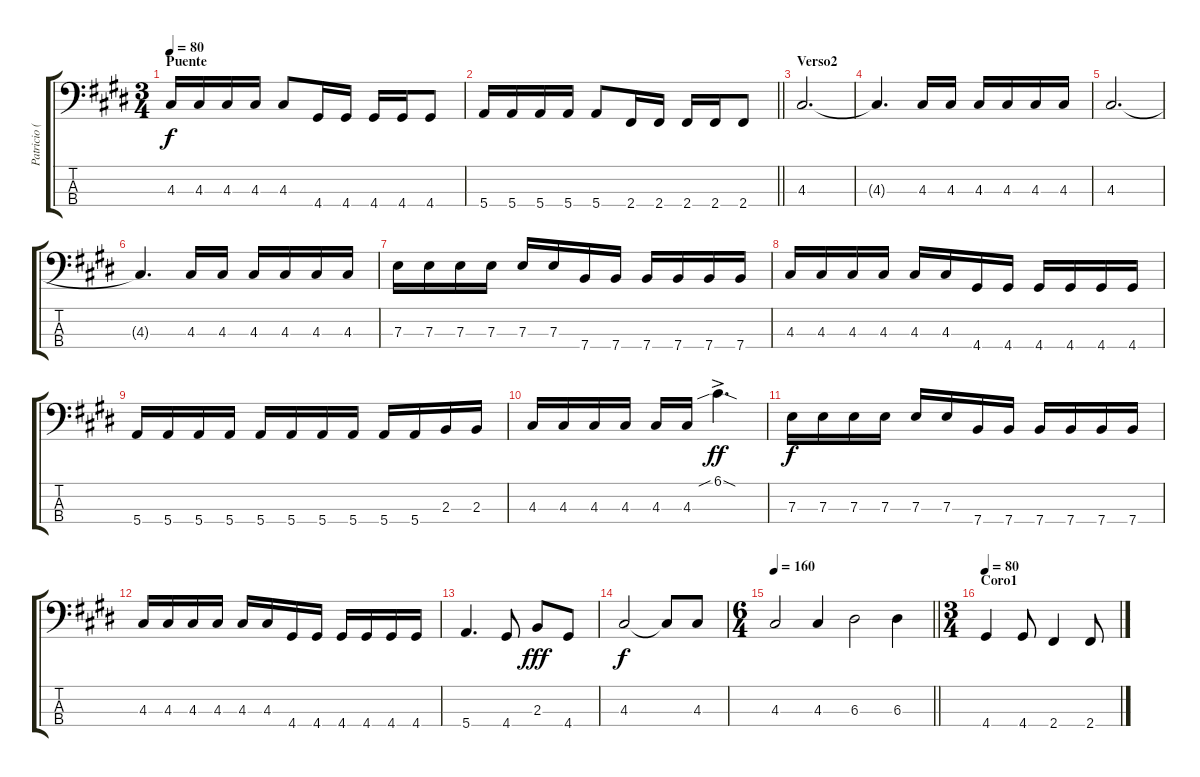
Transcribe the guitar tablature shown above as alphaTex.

\track ("Patricio (Bajo)" "Patricio (") {instrument electricbasspick}
\staff {score tabs}
\tuning (G2 D2 A1 E1) {hide}
\ts (3 4)
\section ("" "Puente")
\tempo 80
\clef f4
\ks c#minor
4.3.16{dy f} 4.3.16 4.3.16 4.3.16 4.3.8 4.4.16 4.4.16 4.4.16 4.4.16 4.4.8 |
\barLineRight lightlight
5.4.16 5.4.16 5.4.16 5.4.16 5.4.8 2.4.16 2.4.16 2.4.16 2.4.16 2.4.8 |
\section ("" "Verso2")
4.3.2{d} |
4.3{t}.4{d} 4.3.16 4.3.16 4.3.16 4.3.16 4.3.16 4.3.16 |
4.3.2{d} |
4.3{t}.4{d} 4.3.16 4.3.16 4.3.16 4.3.16 4.3.16 4.3.16 |
7.3.16 7.3.16 7.3.16 7.3.16 7.3.16 7.3.16 7.4.16 7.4.16 7.4.16 7.4.16 7.4.16 7.4.16 |
4.3.16 4.3.16 4.3.16 4.3.16 4.3.16 4.3.16 4.4.16 4.4.16 4.4.16 4.4.16 4.4.16 4.4.16 |
5.4.16 5.4.16 5.4.16 5.4.16 5.4.16 5.4.16 5.4.16 5.4.16 5.4.16 5.4.16 2.3.16 2.3.16 |
4.3.16 4.3.16 4.3.16 4.3.16 4.3.16 4.3.16 6.1{sib sod ac}.4{d dy ff} |
7.3.16{dy f} 7.3.16 7.3.16 7.3.16 7.3.16 7.3.16 7.4.16 7.4.16 7.4.16 7.4.16 7.4.16 7.4.16 |
4.3.16 4.3.16 4.3.16 4.3.16 4.3.16 4.3.16 4.4.16 4.4.16 4.4.16 4.4.16 4.4.16 4.4.16 |
5.4.4{d} 4.4.8 2.3.8{dy fff} 4.4.8 |
4.3.2{dy f} 4.3{t}.8 4.3.8 |
\ts (6 4)
\tempo 160
\barLineRight lightlight
4.3.2 4.3.4 6.3.2 6.3.4 |
\ts (3 4)
\section ("" "Coro1")
\tempo 80
4.4.4 4.4.8 2.4.4 2.4.8
